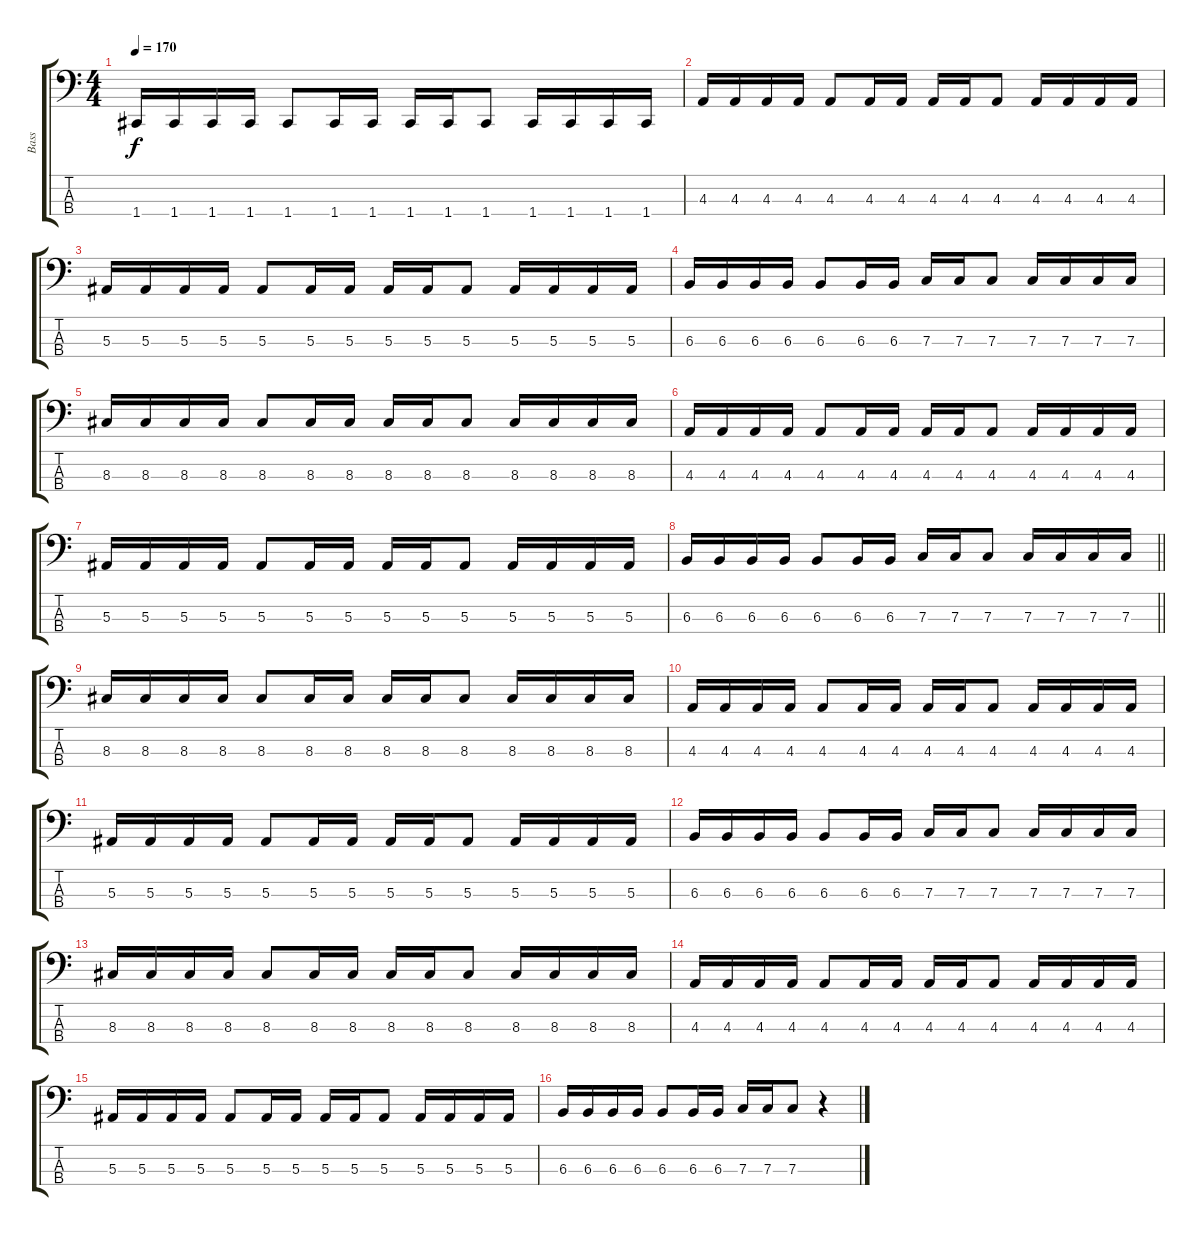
\track ("Bass" "Bass") {instrument electricbasspick}
\staff {score tabs}
\tuning (Eb2 Bb1 F1 C1) {hide}
\ts (4 4)
\tempo 170
\clef f4
\ks c
1.4.16{dy f} 1.4.16 1.4.16 1.4.16 1.4.8 1.4.16 1.4.16 1.4.16 1.4.16 1.4.8 1.4.16 1.4.16 1.4.16 1.4.16 |
4.3.16 4.3.16 4.3.16 4.3.16 4.3.8 4.3.16 4.3.16 4.3.16 4.3.16 4.3.8 4.3.16 4.3.16 4.3.16 4.3.16 |
5.3.16 5.3.16 5.3.16 5.3.16 5.3.8 5.3.16 5.3.16 5.3.16 5.3.16 5.3.8 5.3.16 5.3.16 5.3.16 5.3.16 |
6.3.16 6.3.16 6.3.16 6.3.16 6.3.8 6.3.16 6.3.16 7.3.16 7.3.16 7.3.8 7.3.16 7.3.16 7.3.16 7.3.16 |
8.3.16 8.3.16 8.3.16 8.3.16 8.3.8 8.3.16 8.3.16 8.3.16 8.3.16 8.3.8 8.3.16 8.3.16 8.3.16 8.3.16 |
4.3.16 4.3.16 4.3.16 4.3.16 4.3.8 4.3.16 4.3.16 4.3.16 4.3.16 4.3.8 4.3.16 4.3.16 4.3.16 4.3.16 |
5.3.16 5.3.16 5.3.16 5.3.16 5.3.8 5.3.16 5.3.16 5.3.16 5.3.16 5.3.8 5.3.16 5.3.16 5.3.16 5.3.16 |
\barLineRight lightlight
6.3.16 6.3.16 6.3.16 6.3.16 6.3.8 6.3.16 6.3.16 7.3.16 7.3.16 7.3.8 7.3.16 7.3.16 7.3.16 7.3.16 |
8.3.16 8.3.16 8.3.16 8.3.16 8.3.8 8.3.16 8.3.16 8.3.16 8.3.16 8.3.8 8.3.16 8.3.16 8.3.16 8.3.16 |
4.3.16 4.3.16 4.3.16 4.3.16 4.3.8 4.3.16 4.3.16 4.3.16 4.3.16 4.3.8 4.3.16 4.3.16 4.3.16 4.3.16 |
5.3.16 5.3.16 5.3.16 5.3.16 5.3.8 5.3.16 5.3.16 5.3.16 5.3.16 5.3.8 5.3.16 5.3.16 5.3.16 5.3.16 |
6.3.16 6.3.16 6.3.16 6.3.16 6.3.8 6.3.16 6.3.16 7.3.16 7.3.16 7.3.8 7.3.16 7.3.16 7.3.16 7.3.16 |
8.3.16 8.3.16 8.3.16 8.3.16 8.3.8 8.3.16 8.3.16 8.3.16 8.3.16 8.3.8 8.3.16 8.3.16 8.3.16 8.3.16 |
4.3.16 4.3.16 4.3.16 4.3.16 4.3.8 4.3.16 4.3.16 4.3.16 4.3.16 4.3.8 4.3.16 4.3.16 4.3.16 4.3.16 |
5.3.16 5.3.16 5.3.16 5.3.16 5.3.8 5.3.16 5.3.16 5.3.16 5.3.16 5.3.8 5.3.16 5.3.16 5.3.16 5.3.16 |
6.3.16 6.3.16 6.3.16 6.3.16 6.3.8 6.3.16 6.3.16 7.3.16 7.3.16 7.3.8 r.4
